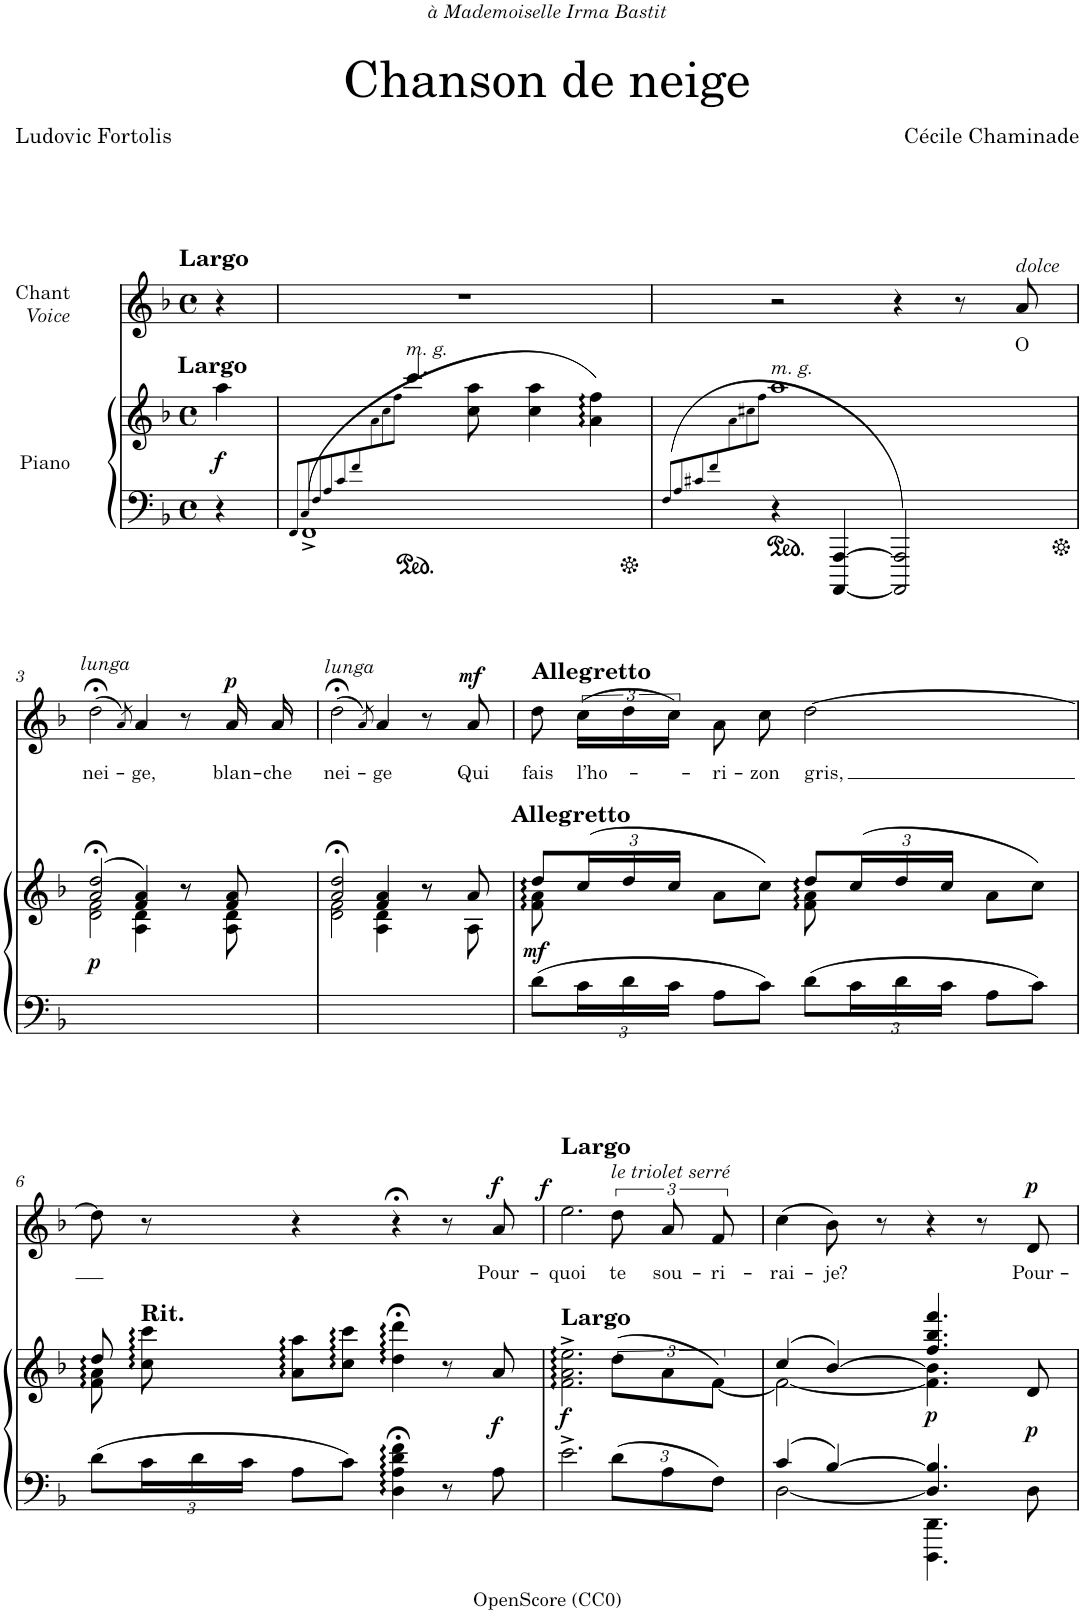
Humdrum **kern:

**kern	**kern	**dynam	**kern	**text	**dynam
*part2	*part2	*part2	*part1	*part1	*part1
*staff3	*staff2	*staff2/3	*staff1	*staff1	*staff1
*I"Piano	*	*	*I"Chant Voice	*	*
*I'Pno	*	*	*	*	*
*clefF4	*clefG2	*	*clefG2	*	*
*k[b-]	*k[b-]	*	*k[b-]	*	*
*M4/4	*M4/4	*	*M4/4	*	*
*met(c)	*met(c)	*	*met(c)	*	*
=	=	=	=	=	=
!	!	!	!LO:TX:a:B:t=Largo	!	!
!	!LO:TX:a:B:t=Largo	!	!	!	!
!	!	!LO:DY:b	!	!	!
4r	4aa\	f	4r	.	.
=1	=1	=1	=1	=1	=1
8qFF/L	.	.	.	.	.
8qC/	.	.	.	.	.
8qF/	.	.	.	.	.
8qA/	8qa\	.	.	.	.
8qc/	8qcc\	.	.	.	.
8qf/	8qff\J	.	.	.	.
*^	*	*	*	*	*
!	!	!LO:TX:a:i:t=m. g.	!	!	!	!
1ryy	1FF^	4.ccc/	.	1r	.	.
.	.	8cc\ 8aa\	.	.	.	.
.	.	4cc\ 4aa\	.	.	.	.
.	.	(4a\ 4ff\	.	.	.	.
=2	=2	=2	=2	=2	=2	=2
8qF/L	.	.	.	.	.	.
8qA/	.	8qa\	.	.	.	.
8qc#X/	.	8qcc#X\	.	.	.	.
8qf/	.	8qff\J	.	.	.	.
!	!	!LO:TX:a:i:t=m. g.	!	!	!	!
1ryy	4r	1aa	.	2r	.	.
.	[4AAAA/ [4AAA/	.	.	.	.	.
.	2AAAA/] 2AAA/]	.	.	4r	.	.
.	.	.	.	8r	.	.
!	!	!	!	!LO:TX:a:i:t=dolce	!	!
!	!	!	!	!	!LO:LY:b	!
.	.	.	.	8a/	O	.
*v	*v	*	*	*	*	*
!!LO:LB:g=z
=3	=3	=3	=3	=3	=3
*	*^	*	*	*	*
!	!	!	!	!LO:TX:a:i:t=lunga	!	!
!	!	!	!LO:DY:b	!	!LO:LY:b	!
2.ryy	(>2a/;< 2dd/;<	2d\ 2f\	p	(2dd;<\	nei-	.
.	.	.	.	8qa/)	.	.
!	!	!	!	!	!LO:LY:b	!
.	4f/ 4a/)	4A\ 4d\	.	4a/	-ge,	.
8r	8r	8ryy	.	8r	.	.
!	!	!	!	!	!LO:LY:b	!LO:DY:a
8ryy	8f/ 8a/	8A\ 8d\	.	16a/	blan-	p
!	!	!	!	!	!LO:LY:b	!
.	.	.	.	16a/	-che	.
=4	=4	=4	=4	=4	=4	=4
!	!	!	!	!LO:TX:a:i:t=lunga	!	!
!	!	!	!	!	!LO:LY:b	!
2.ryy	2a/;< 2dd/;<	2d\ 2f\	.	(2dd;<\	nei-	.
.	.	.	.	8qa/)	.	.
!	!	!	!	!	!LO:LY:b	!
.	4f/ 4a/	4A\ 4d\	.	4a/	-ge	.
8r	8r	8ryy	.	8r	.	.
!	!	!	!	!	!LO:LY:b	!LO:DY:a
8ryy	8a/	8A\	.	8a/	Qui	mf
=5	=5	=5	=5	=5	=5	=5
!	!	!	!	!LO:TX:a:B:t=Allegretto	!	!
!	!LO:TX:a:B:t=Allegretto	!	!	!	!	!
!	!	!	!LO:DY:a=2	!	!LO:LY:b	!
8d\L	8dd/L	8f\ 8a\	mf	8dd\	fais	.
*Xbrackettup	*Xbrackettup	*	*	*	*	*
!	!	!	!	!	!LO:LY:b	!
24c\L	(24cc/L	4.ryy	.	(24cc\LL	l’ho-	.
24d\	24dd/	.	.	24dd\	.	.
24c\JJ	24cc/JJ	.	.	24cc\JJ)	.	.
!	!	!	!	!	!LO:LY:b	!
8A\L	8a\L	.	.	8a\	-ri-	.
!	!	!	!	!	!LO:LY:b	!
8c\J	8cc\J)	.	.	8cc\	-zon	.
!	!	!	!	!	!LO:LY:b	!
8d\L	8dd/L	8f\ 8a\	.	[2dd\	gris,	.
24c\L	(24cc/L	4.ryy	.	.	.	.
24d\	24dd/	.	.	.	.	.
24c\JJ	24cc/JJ	.	.	.	.	.
8A\L	8a\L	.	.	.	.	.
8c\J	8cc\J)	.	.	.	.	.
!!LO:LB:g=z
=6	=6	=6	=6	=6	=6	=6
8d\L	8dd/	8f\ 8a\	.	8dd\]	.	.
!	!LO:TX:a:B:t=Rit.	!	!	!	!	!
24c\L	8cc\ 8ccc\	2..ryy	.	8r	.	.
24d\	.	.	.	.	.	.
24c\JJ	.	.	.	.	.	.
8A\L	8a\ 8aa\L	.	.	4r	.	.
8c\J	8cc\ 8ccc\J	.	.	.	.	.
4D\;< 4A\;< 4d\;< 4f\;<	4dd\;< 4ddd\;<	.	.	4r;<	.	.
8r	8r	.	.	8r	.	.
!	!	!	!LO:DY:b	!	!LO:LY:b	!LO:DY:a
8A\	8a/	.	f	8a/	Pour-	f
*	*v	*v	*	*	*	*
=7	=7	=7	=7	=7	=7
!	!	!	!LO:TX:a:B:t=Largo	!	!
!	!LO:TX:a:B:t=Largo	!	!	!	!
!	!	!LO:DY:b	!	!LO:LY:b	!LO:DY:a
2.e^\	2.f\^ 2.a\^ 2.ee\^	f	2.ee\	-quoi	f
*	*brackettup	*	*	*	*
!	!	!	!LO:TX:a:i:t=le triolet serré	!	!
!	!	!	!	!LO:LY:b	!
12d\L	(12dd\L	.	12dd\	te	.
!	!	!	!	!LO:LY:b	!
12A\	12a\	.	12a/	sou-	.
!	!	!	!	!LO:LY:b	!
12F\J	[<12f\J)	.	12f/	-ri-	.
=8	=8	=8	=8	=8	=8
*^	*^	*	*	*	*
!	!	!	!	!	!	!LO:LY:b	!
4c/	[2D\	(4cc/	2f\_	.	(4cc\	-rai-	.
!	!	!	!	!	!	!LO:LY:b	!
[4B-/	.	[>4b-/)	.	.	8b-\)	-je?	.
.	.	.	.	.	8r	.	.
!	!	!	!	!LO:DY:b	!	!	!
4.D/] 4.B-/]	4.DDD\ 4.DD\	4.ff/ 4.bb-/ 4.fff/	4.f\] 4.b-\]	p	4r	.	.
.	.	.	.	.	8r	.	.
!	!	!	!	!LO:DY:b	!	!LO:LY:b	!LO:DY:a
8D\	8ryy	8d/	8ryy	p	8d/	Pour-	p
*v	*v	*	*	*	*	*	*
*	*v	*v	*	*	*	*
=	=	=	=	=	=
*-	*-	*-	*-	*-	*-
